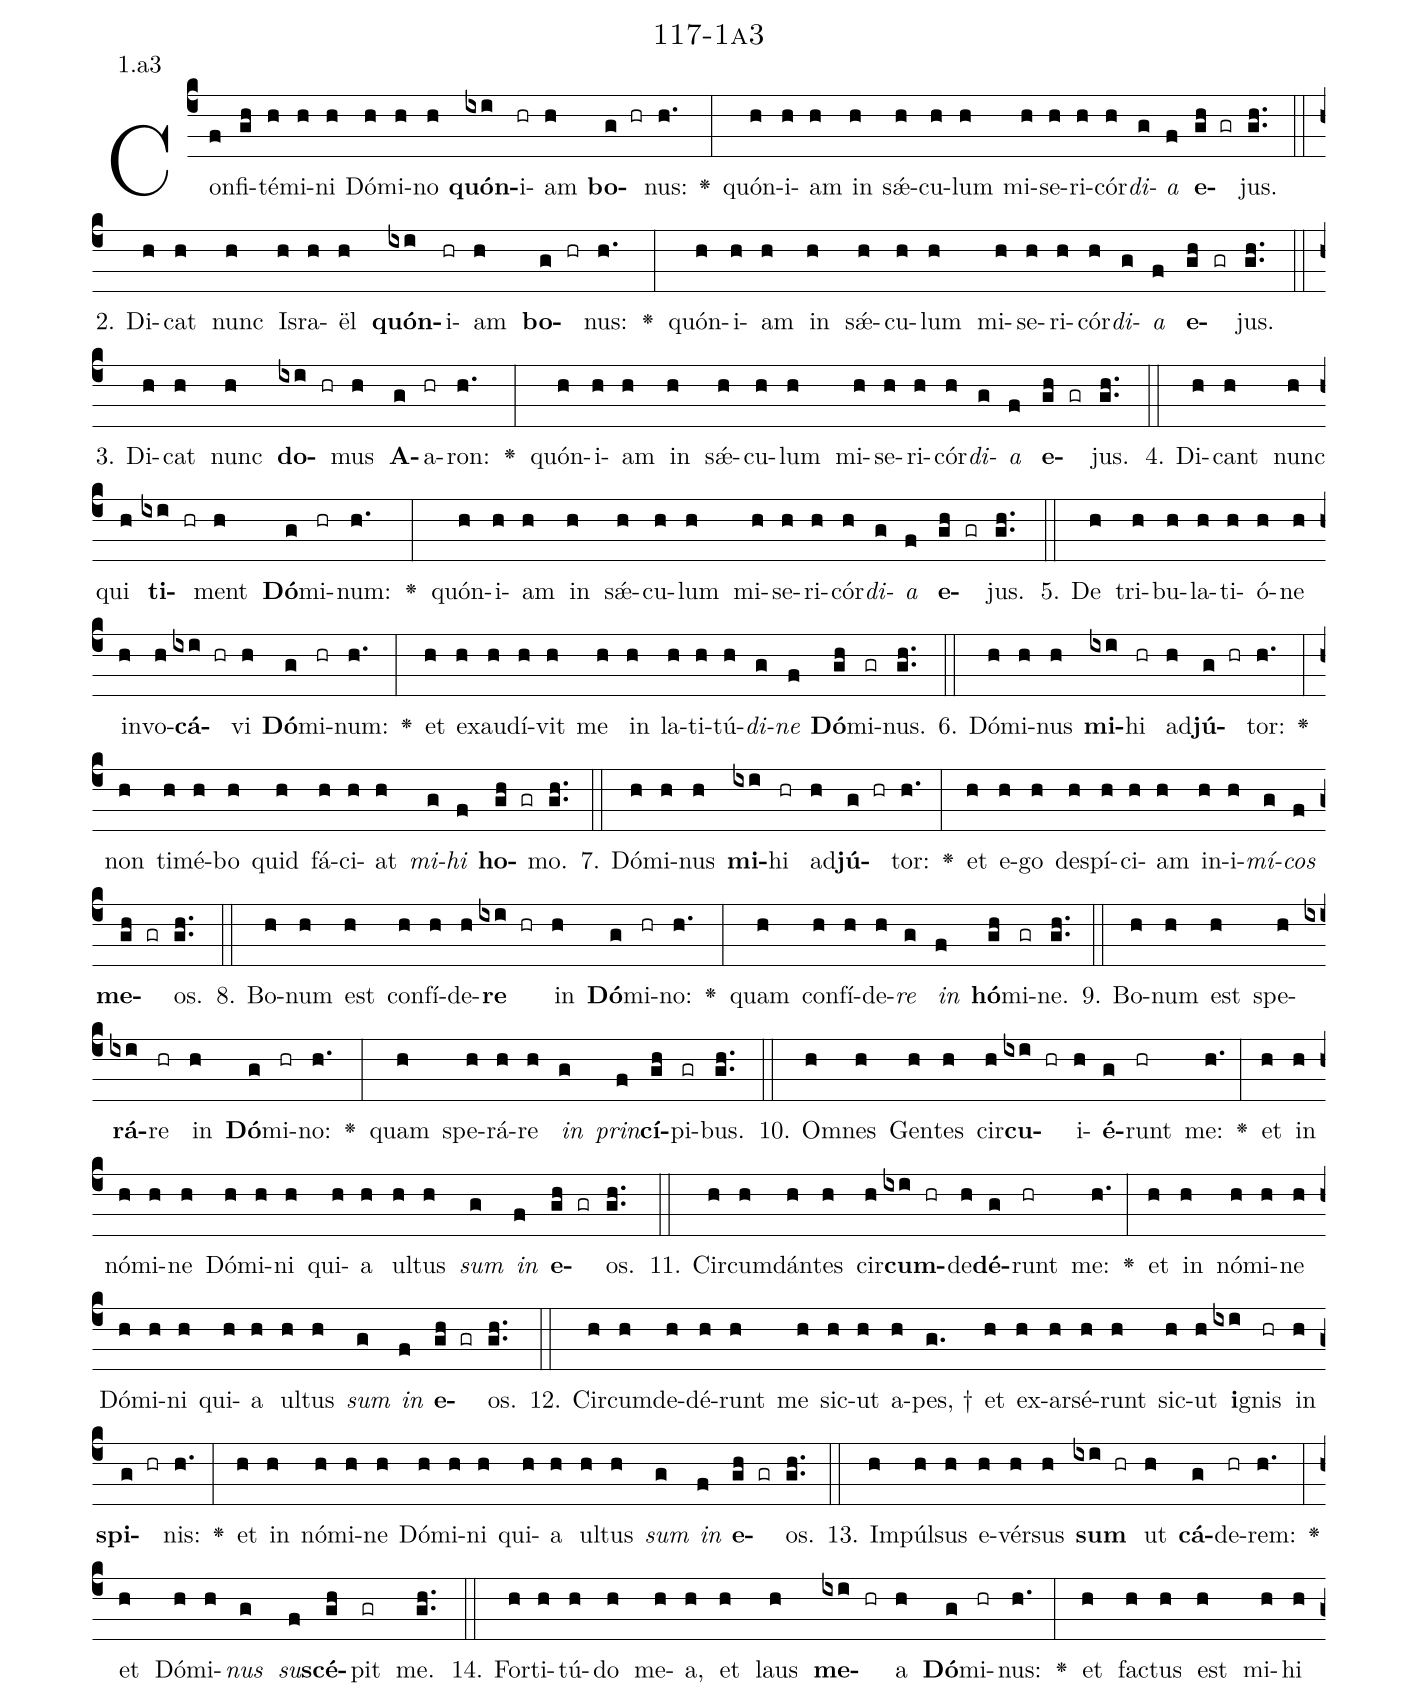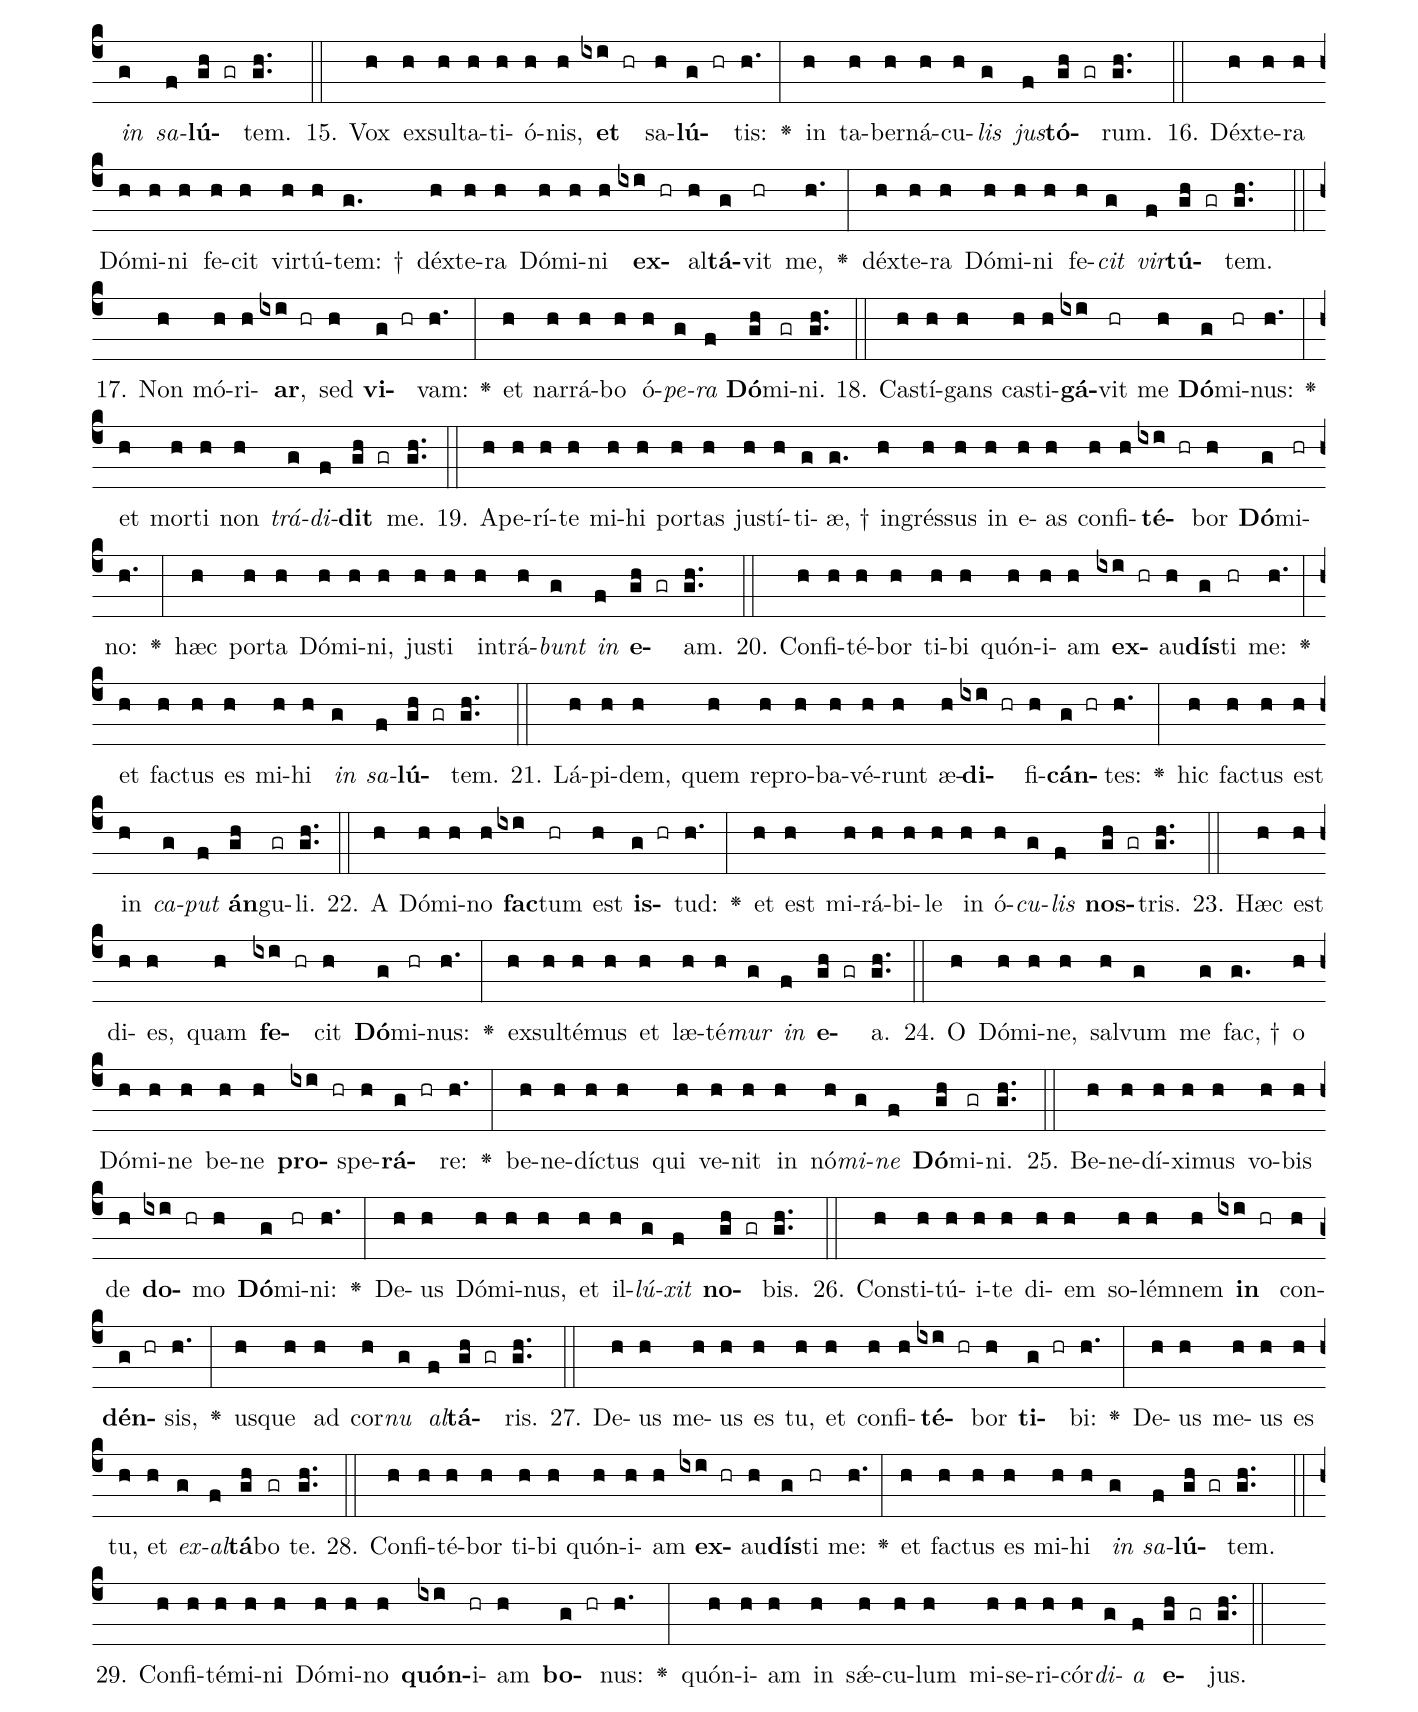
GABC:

name: 117-1a3;
annotation: 1.a3;
%%
(c4)Con(f)fi(gh)té(h)mi(h)ni(h) Dó(h)mi(h)no(h) <b>quón</b>(ixi)i(hr)am(h) <b>bo</b>(g hr)nus:(h.) <v>\greheightstar</v>(:) quón(h)i(h)am(h) in(h) sǽ(h)cu(h)lum(h) mi(h)se(h)ri(h)cór(h)<i>di</i>(g)<i>a</i>(f) <b>e</b>(gh gr)jus.(gh..) (::)
2. Di(h)cat(h) nunc(h) Is(h)ra(h)ël(h) <b>quón</b>(ixi)i(hr)am(h) <b>bo</b>(g hr)nus:(h.) <v>\greheightstar</v>(:) quón(h)i(h)am(h) in(h) sǽ(h)cu(h)lum(h) mi(h)se(h)ri(h)cór(h)<i>di</i>(g)<i>a</i>(f) <b>e</b>(gh gr)jus.(gh..) (::)
3. Di(h)cat(h) nunc(h) <b>do</b>(ixi hr)mus(h) <b>A</b>(g)a(hr)ron:(h.) <v>\greheightstar</v>(:) quón(h)i(h)am(h) in(h) sǽ(h)cu(h)lum(h) mi(h)se(h)ri(h)cór(h)<i>di</i>(g)<i>a</i>(f) <b>e</b>(gh gr)jus.(gh..) (::)
4. Di(h)cant(h) nunc(h) qui(h) <b>ti</b>(ixi hr)ment(h) <b>Dó</b>(g)mi(hr)num:(h.) <v>\greheightstar</v>(:) quón(h)i(h)am(h) in(h) sǽ(h)cu(h)lum(h) mi(h)se(h)ri(h)cór(h)<i>di</i>(g)<i>a</i>(f) <b>e</b>(gh gr)jus.(gh..) (::)
5. De(h) tri(h)bu(h)la(h)ti(h)ó(h)ne(h) in(h)vo(h)<b>cá</b>(ixi hr)vi(h) <b>Dó</b>(g)mi(hr)num:(h.) <v>\greheightstar</v>(:) et(h) ex(h)au(h)dí(h)vit(h) me(h) in(h) la(h)ti(h)tú(h)<i>di</i>(g)<i>ne</i>(f) <b>Dó</b>(gh)mi(gr)nus.(gh..) (::)
6. Dó(h)mi(h)nus(h) <b>mi</b>(ixi)hi(hr) ad(h)<b>jú</b>(g hr)tor:(h.) <v>\greheightstar</v>(:) non(h) ti(h)mé(h)bo(h) quid(h) fá(h)ci(h)at(h) <i>mi</i>(g)<i>hi</i>(f) <b>ho</b>(gh gr)mo.(gh..) (::)
7. Dó(h)mi(h)nus(h) <b>mi</b>(ixi)hi(hr) ad(h)<b>jú</b>(g hr)tor:(h.) <v>\greheightstar</v>(:) et(h) e(h)go(h) de(h)spí(h)ci(h)am(h) in(h)i(h)<i>mí</i>(g)<i>cos</i>(f) <b>me</b>(gh gr)os.(gh..) (::)
8. Bo(h)num(h) est(h) con(h)fí(h)de(h)<b>re</b>(ixi hr) in(h) <b>Dó</b>(g)mi(hr)no:(h.) <v>\greheightstar</v>(:) quam(h) con(h)fí(h)de(h)<i>re</i>(g) <i>in</i>(f) <b>hó</b>(gh)mi(gr)ne.(gh..) (::)
9. Bo(h)num(h) est(h) spe(h)<b>rá</b>(ixi)re(hr) in(h) <b>Dó</b>(g)mi(hr)no:(h.) <v>\greheightstar</v>(:) quam(h) spe(h)rá(h)re(h) <i>in</i>(g) <i>prin</i>(f)<b>cí</b>(gh)pi(gr)bus.(gh..) (::)
10. Om(h)nes(h) Gen(h)tes(h) cir(h)<b>cu</b>(ixi hr)i(h)<b>é</b>(g)runt(hr) me:(h.) <v>\greheightstar</v>(:) et(h) in(h) nó(h)mi(h)ne(h) Dó(h)mi(h)ni(h) qui(h)a(h) ul(h)tus(h) <i>sum</i>(g) <i>in</i>(f) <b>e</b>(gh gr)os.(gh..) (::)
11. Cir(h)cum(h)dán(h)tes(h) cir(h)<b>cum</b>(ixi hr)de(h)<b>dé</b>(g)runt(hr) me:(h.) <v>\greheightstar</v>(:) et(h) in(h) nó(h)mi(h)ne(h) Dó(h)mi(h)ni(h) qui(h)a(h) ul(h)tus(h) <i>sum</i>(g) <i>in</i>(f) <b>e</b>(gh gr)os.(gh..) (::)
12. Cir(h)cum(h)de(h)dé(h)runt(h) me(h) sic(h)ut(h) a(h)pes, †(g.) et(h) ex(h)ar(h)sé(h)runt(h) sic(h)ut(h) <b>i</b>(ixi)gnis(hr) in(h) <b>spi</b>(g hr)nis:(h.) <v>\greheightstar</v>(:) et(h) in(h) nó(h)mi(h)ne(h) Dó(h)mi(h)ni(h) qui(h)a(h) ul(h)tus(h) <i>sum</i>(g) <i>in</i>(f) <b>e</b>(gh gr)os.(gh..) (::)
13. Im(h)púl(h)sus(h) e(h)vér(h)sus(h) <b>sum</b>(ixi hr) ut(h) <b>cá</b>(g)de(hr)rem:(h.) <v>\greheightstar</v>(:) et(h) Dó(h)mi(h)<i>nus</i>(g) <i>su</i>(f)<b>scé</b>(gh)pit(gr) me.(gh..) (::)
14. For(h)ti(h)tú(h)do(h) me(h)a,(h) et(h) laus(h) <b>me</b>(ixi hr)a(h) <b>Dó</b>(g)mi(hr)nus:(h.) <v>\greheightstar</v>(:) et(h) fac(h)tus(h) est(h) mi(h)hi(h) <i>in</i>(g) <i>sa</i>(f)<b>lú</b>(gh gr)tem.(gh..) (::)
15. Vox(h) ex(h)sul(h)ta(h)ti(h)ó(h)nis,(h) <b>et</b>(ixi hr) sa(h)<b>lú</b>(g hr)tis:(h.) <v>\greheightstar</v>(:) in(h) ta(h)ber(h)ná(h)cu(h)<i>lis</i>(g) <i>jus</i>(f)<b>tó</b>(gh gr)rum.(gh..) (::)
16. Déx(h)te(h)ra(h) Dó(h)mi(h)ni(h) fe(h)cit(h) vir(h)tú(h)tem: †(g.) déx(h)te(h)ra(h) Dó(h)mi(h)ni(h) <b>ex</b>(ixi hr)al(h)<b>tá</b>(g)vit(hr) me,(h.) <v>\greheightstar</v>(:) déx(h)te(h)ra(h) Dó(h)mi(h)ni(h) fe(h)<i>cit</i>(g) <i>vir</i>(f)<b>tú</b>(gh gr)tem.(gh..) (::)
17. Non(h) mó(h)ri(h)<b>ar</b>,(ixi hr) sed(h) <b>vi</b>(g hr)vam:(h.) <v>\greheightstar</v>(:) et(h) nar(h)rá(h)bo(h) ó(h)<i>pe</i>(g)<i>ra</i>(f) <b>Dó</b>(gh)mi(gr)ni.(gh..) (::)
18. Cas(h)tí(h)gans(h) cas(h)ti(h)<b>gá</b>(ixi)vit(hr) me(h) <b>Dó</b>(g)mi(hr)nus:(h.) <v>\greheightstar</v>(:) et(h) mor(h)ti(h) non(h) <i>trá</i>(g)<i>di</i>(f)<b>dit</b>(gh gr) me.(gh..) (::)
19. A(h)pe(h)rí(h)te(h) mi(h)hi(h) por(h)tas(h) jus(h)tí(h)ti(g)æ, †(g.) in(h)grés(h)sus(h) in(h) e(h)as(h) con(h)fi(h)<b>té</b>(ixi hr)bor(h) <b>Dó</b>(g)mi(hr)no:(h.) <v>\greheightstar</v>(:) hæc(h) por(h)ta(h) Dó(h)mi(h)ni,(h) jus(h)ti(h) in(h)trá(h)<i>bunt</i>(g) <i>in</i>(f) <b>e</b>(gh gr)am.(gh..) (::)
20. Con(h)fi(h)té(h)bor(h) ti(h)bi(h) quón(h)i(h)am(h) <b>ex</b>(ixi hr)au(h)<b>dís</b>(g)ti(hr) me:(h.) <v>\greheightstar</v>(:) et(h) fac(h)tus(h) es(h) mi(h)hi(h) <i>in</i>(g) <i>sa</i>(f)<b>lú</b>(gh gr)tem.(gh..) (::)
21. Lá(h)pi(h)dem,(h) quem(h) re(h)pro(h)ba(h)vé(h)runt(h) æ(h)<b>di</b>(ixi hr)fi(h)<b>cán</b>(g hr)tes:(h.) <v>\greheightstar</v>(:) hic(h) fac(h)tus(h) est(h) in(h) <i>ca</i>(g)<i>put</i>(f) <b>án</b>(gh)gu(gr)li.(gh..) (::)
22. A(h) Dó(h)mi(h)no(h) <b>fac</b>(ixi)tum(hr) est(h) <b>is</b>(g hr)tud:(h.) <v>\greheightstar</v>(:) et(h) est(h) mi(h)rá(h)bi(h)le(h) in(h) ó(h)<i>cu</i>(g)<i>lis</i>(f) <b>nos</b>(gh gr)tris.(gh..) (::)
23. Hæc(h) est(h) di(h)es,(h) quam(h) <b>fe</b>(ixi hr)cit(h) <b>Dó</b>(g)mi(hr)nus:(h.) <v>\greheightstar</v>(:) ex(h)sul(h)té(h)mus(h) et(h) læ(h)té(h)<i>mur</i>(g) <i>in</i>(f) <b>e</b>(gh gr)a.(gh..) (::)
24. O(h) Dó(h)mi(h)ne,(h) sal(h)vum(g) me(g) fac, †(g.) o(h) Dó(h)mi(h)ne(h) be(h)ne(h) <b>pro</b>(ixi hr)spe(h)<b>rá</b>(g hr)re:(h.) <v>\greheightstar</v>(:) be(h)ne(h)díc(h)tus(h) qui(h) ve(h)nit(h) in(h) nó(h)<i>mi</i>(g)<i>ne</i>(f) <b>Dó</b>(gh)mi(gr)ni.(gh..) (::)
25. Be(h)ne(h)dí(h)xi(h)mus(h) vo(h)bis(h) de(h) <b>do</b>(ixi hr)mo(h) <b>Dó</b>(g)mi(hr)ni:(h.) <v>\greheightstar</v>(:) De(h)us(h) Dó(h)mi(h)nus,(h) et(h) il(h)<i>lú</i>(g)<i>xit</i>(f) <b>no</b>(gh gr)bis.(gh..) (::)
26. Con(h)sti(h)tú(h)i(h)te(h) di(h)em(h) so(h)lém(h)nem(h) <b>in</b>(ixi hr) con(h)<b>dén</b>(g hr)sis,(h.) <v>\greheightstar</v>(:) us(h)que(h) ad(h) cor(h)<i>nu</i>(g) <i>al</i>(f)<b>tá</b>(gh gr)ris.(gh..) (::)
27. De(h)us(h) me(h)us(h) es(h) tu,(h) et(h) con(h)fi(h)<b>té</b>(ixi hr)bor(h) <b>ti</b>(g hr)bi:(h.) <v>\greheightstar</v>(:) De(h)us(h) me(h)us(h) es(h) tu,(h) et(h) <i>ex</i>(g)<i>al</i>(f)<b>tá</b>(gh)bo(gr) te.(gh..) (::)
28. Con(h)fi(h)té(h)bor(h) ti(h)bi(h) quón(h)i(h)am(h) <b>ex</b>(ixi hr)au(h)<b>dís</b>(g)ti(hr) me:(h.) <v>\greheightstar</v>(:) et(h) fac(h)tus(h) es(h) mi(h)hi(h) <i>in</i>(g) <i>sa</i>(f)<b>lú</b>(gh gr)tem.(gh..) (::)
29. Con(h)fi(h)té(h)mi(h)ni(h) Dó(h)mi(h)no(h) <b>quón</b>(ixi)i(hr)am(h) <b>bo</b>(g hr)nus:(h.) <v>\greheightstar</v>(:) quón(h)i(h)am(h) in(h) sǽ(h)cu(h)lum(h) mi(h)se(h)ri(h)cór(h)<i>di</i>(g)<i>a</i>(f) <b>e</b>(gh gr)jus.(gh..) (::)
